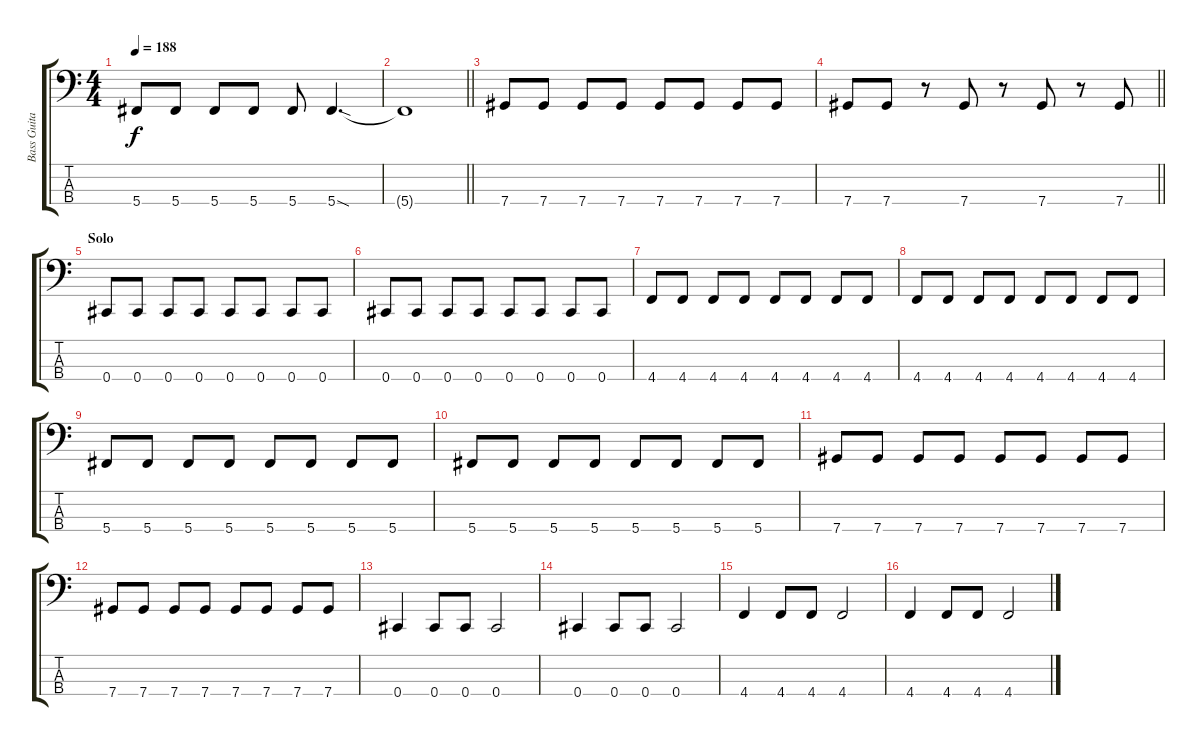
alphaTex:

\track ("Bass Guitar" "Bass Guita") {instrument electricbassfinger}
\staff {score tabs}
\tuning (Gb2 Db2 Ab1 Db1) {hide}
\ts (4 4)
\tempo 188
\clef f4
\ks c
5.4.8{dy f} 5.4.8 5.4.8 5.4.8 5.4.8 5.4{sod}.4{d} |
\barLineRight lightlight
5.4{t}.1 |
7.4.8 7.4.8 7.4.8 7.4.8 7.4.8 7.4.8 7.4.8 7.4.8 |
\barLineRight lightlight
7.4.8 7.4.8 r.8 7.4.8 r.8 7.4.8 r.8 7.4.8 |
\section ("" "Solo")
0.4.8 0.4.8 0.4.8 0.4.8 0.4.8 0.4.8 0.4.8 0.4.8 |
0.4.8 0.4.8 0.4.8 0.4.8 0.4.8 0.4.8 0.4.8 0.4.8 |
4.4.8 4.4.8 4.4.8 4.4.8 4.4.8 4.4.8 4.4.8 4.4.8 |
4.4.8 4.4.8 4.4.8 4.4.8 4.4.8 4.4.8 4.4.8 4.4.8 |
5.4.8 5.4.8 5.4.8 5.4.8 5.4.8 5.4.8 5.4.8 5.4.8 |
5.4.8 5.4.8 5.4.8 5.4.8 5.4.8 5.4.8 5.4.8 5.4.8 |
7.4.8 7.4.8 7.4.8 7.4.8 7.4.8 7.4.8 7.4.8 7.4.8 |
7.4.8 7.4.8 7.4.8 7.4.8 7.4.8 7.4.8 7.4.8 7.4.8 |
0.4.4 0.4.8 0.4.8 0.4.2 |
0.4.4 0.4.8 0.4.8 0.4.2 |
4.4.4 4.4.8 4.4.8 4.4.2 |
4.4.4 4.4.8 4.4.8 4.4.2
